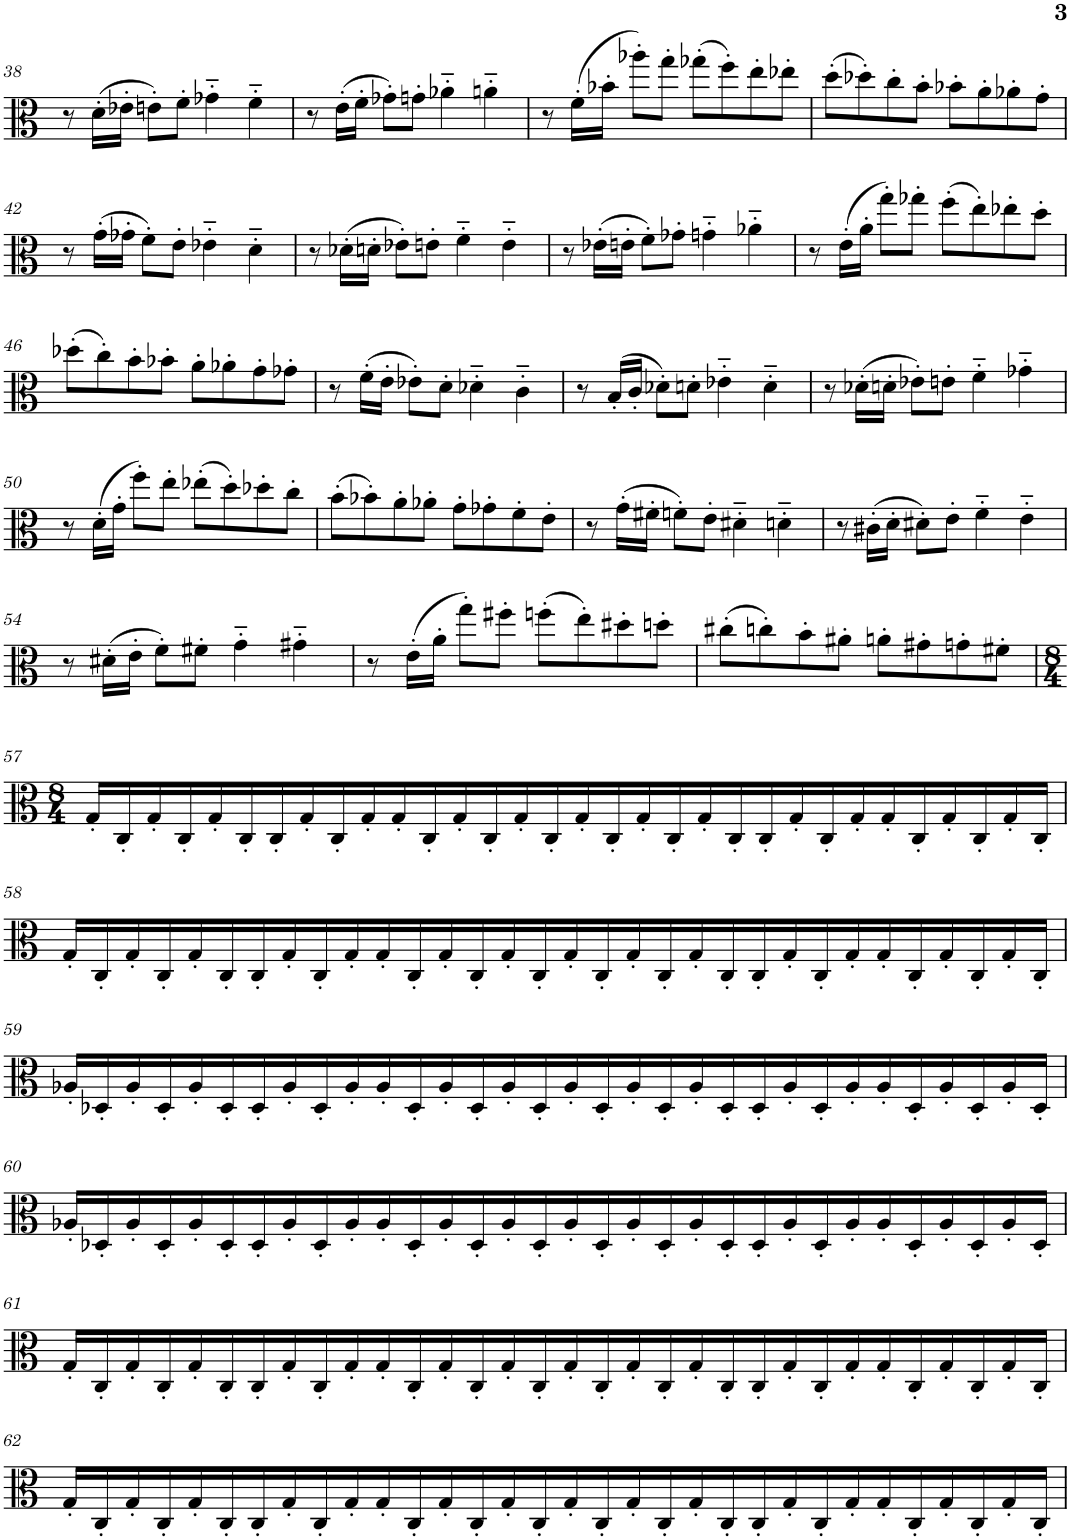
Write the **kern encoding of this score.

**kern
*part1
*staff1
*I"Viola
*I'Vla.
!!LO:PB:g=z
*clefC3
*k[]
*M4/4
=38
8r
(16d'\LL
16e-X'\JJ
8en'\L)
8f'\J
4g-X'~\
4f'~\
=39
8r
(16e'\LL
16f'\JJ
8g-X'\L)
8gn'\J
4a-X'~\
4an'~\
=40
8r
(16f'\LL
16b-X'\JJ
8aa-X'\L)
8gg'\J
(8gg-X'\L
8ff'\)
8ee'\
8ee-X'\J
=41
(8dd'\L
8dd-X'\)
8cc'\
8b'\J
8b-X'\L
8a'\
8a-X'\
8g'\J
!!LO:LB:g=z
=42
8r
(16g'\LL
16g-X'\JJ
8f'\L)
8e'\J
4e-X'~\
4d'~\
=43
8r
(16d-X'\LL
16dn'\JJ
8e-X'\L)
8en'\J
4f'~\
4e'~\
=44
8r
(16e-X'\LL
16en'\JJ
8f'\L)
8g-X'\J
4gn'~\
4a-X'~\
=45
8r
(16e'\LL
16a'\JJ
8gg'\L)
8gg-X'\J
(8ff'\L
8ee'\)
8ee-X'\
8dd'\J
!!LO:LB:g=z
=46
(8dd-X'\L
8cc'\)
8b'\
8b-X'\J
8a'\L
8a-X'\
8g'\
8g-X'\J
=47
8r
(16f'\LL
16e'\JJ
8e-X'\L)
8d'\J
4d-X'~\
4c'~\
=48
8r
(16B'/LL
16c'/JJ
8d-X'\L)
8dn'\J
4e-X'~\
4d'~\
=49
8r
(16d-X'\LL
16dn'\JJ
8e-X'\L)
8en'\J
4f'~\
4g-X'~\
!!LO:LB:g=z
=50
8r
(16d'\LL
16g'\JJ
8ff'\L)
8ee'\J
(8ee-X'\L
8dd'\)
8dd-X'\
8cc'\J
=51
(8b'\L
8b-X'\)
8a'\
8a-X'\J
8g'\L
8g-X'\
8f'\
8e'\J
=52
8r
(16g'\LL
16f#X'\JJ
8fn'\L)
8e'\J
4d#X'~\
4dn'~\
=53
8r
(16c#X'\LL
16d'\JJ
8d#X'\L)
8e'\J
4f'~\
4e'~\
!!LO:LB:g=z
=54
8r
(16d#X'\LL
16e'\JJ
8f'\L)
8f#X'\J
4g'~\
4g#X'~\
=55
8r
(16e'\LL
16a'\JJ
8gg'\L)
8ff#X'\J
(8ffn'\L
8ee'\)
8dd#X'\
8ddn'\J
=56
(8cc#X'\L
8ccn'\)
8b'\
8a#X'\J
8an'\L
8g#X'\
8gn'\
8f#X'\J
!!LO:LB:g=z
=57
*M8/4
16G'/LL
16C'/
16G'/
16C'/
16G'/
16C'/
16C'/
16G'/
16C'/
16G'/
16G'/
16C'/
16G'/
16C'/
16G'/
16C'/
16G'/
16C'/
16G'/
16C'/
16G'/
16C'/
16C'/
16G'/
16C'/
16G'/
16G'/
16C'/
16G'/
16C'/
16G'/
16C'/JJ
!!LO:LB:g=z
=58
16G'/LL
16C'/
16G'/
16C'/
16G'/
16C'/
16C'/
16G'/
16C'/
16G'/
16G'/
16C'/
16G'/
16C'/
16G'/
16C'/
16G'/
16C'/
16G'/
16C'/
16G'/
16C'/
16C'/
16G'/
16C'/
16G'/
16G'/
16C'/
16G'/
16C'/
16G'/
16C'/JJ
!!LO:LB:g=z
=59
16A-X'/LL
16D-X'/
16A-'/
16D-'/
16A-'/
16D-'/
16D-'/
16A-'/
16D-'/
16A-'/
16A-'/
16D-'/
16A-'/
16D-'/
16A-'/
16D-'/
16A-'/
16D-'/
16A-'/
16D-'/
16A-'/
16D-'/
16D-'/
16A-'/
16D-'/
16A-'/
16A-'/
16D-'/
16A-'/
16D-'/
16A-'/
16D-'/JJ
!!LO:LB:g=z
=60
16A-X'/LL
16D-X'/
16A-'/
16D-'/
16A-'/
16D-'/
16D-'/
16A-'/
16D-'/
16A-'/
16A-'/
16D-'/
16A-'/
16D-'/
16A-'/
16D-'/
16A-'/
16D-'/
16A-'/
16D-'/
16A-'/
16D-'/
16D-'/
16A-'/
16D-'/
16A-'/
16A-'/
16D-'/
16A-'/
16D-'/
16A-'/
16D-'/JJ
!!LO:LB:g=z
=61
16G'/LL
16C'/
16G'/
16C'/
16G'/
16C'/
16C'/
16G'/
16C'/
16G'/
16G'/
16C'/
16G'/
16C'/
16G'/
16C'/
16G'/
16C'/
16G'/
16C'/
16G'/
16C'/
16C'/
16G'/
16C'/
16G'/
16G'/
16C'/
16G'/
16C'/
16G'/
16C'/JJ
!!LO:LB:g=z
=62
16G'/LL
16C'/
16G'/
16C'/
16G'/
16C'/
16C'/
16G'/
16C'/
16G'/
16G'/
16C'/
16G'/
16C'/
16G'/
16C'/
16G'/
16C'/
16G'/
16C'/
16G'/
16C'/
16C'/
16G'/
16C'/
16G'/
16G'/
16C'/
16G'/
16C'/
16G'/
16C'/JJ
=
*-
